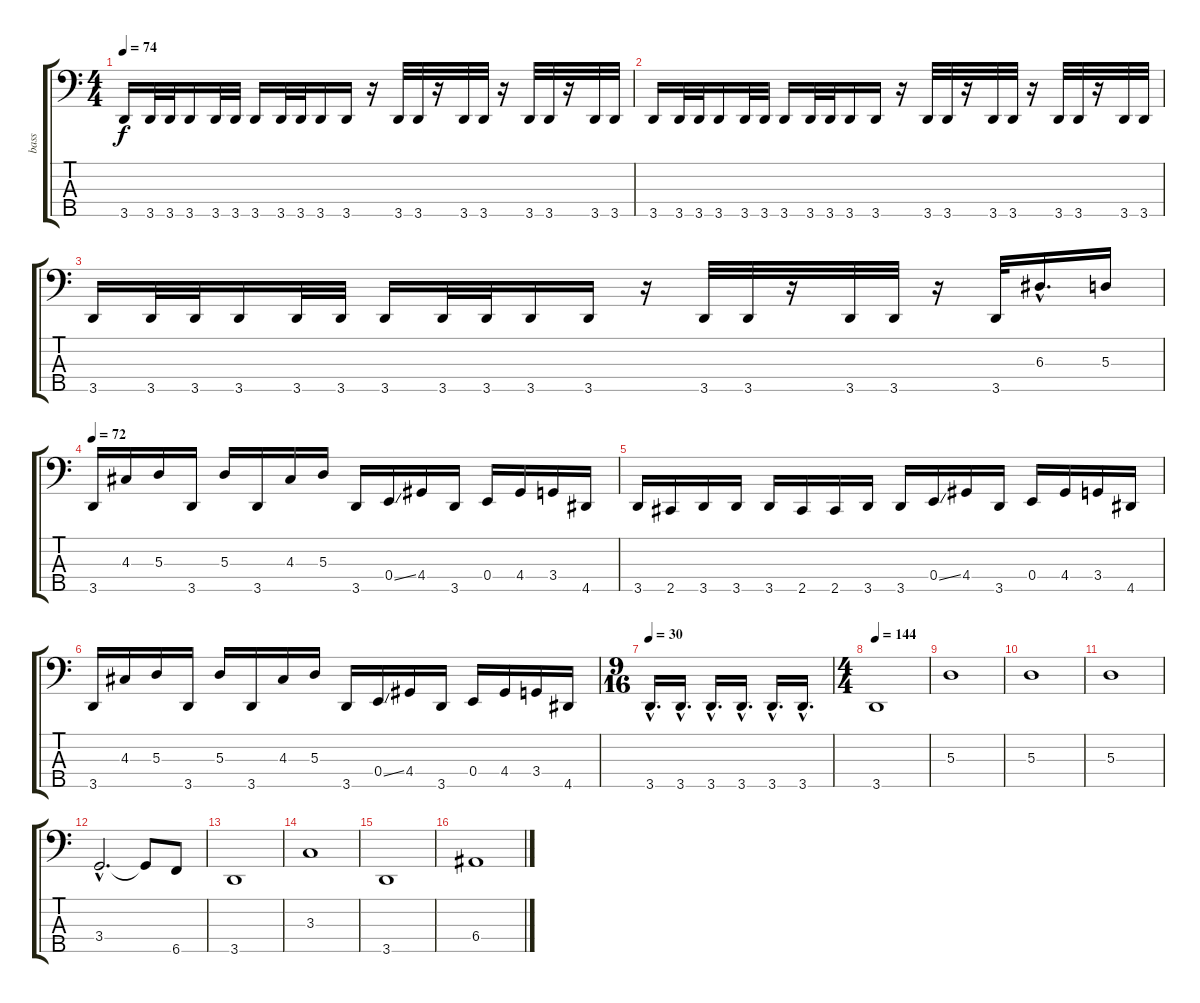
\track ("bass" "bass") {instrument electricbassfinger}
\staff {score tabs}
\tuning (G2 D2 A1 E1 B0) {hide}
\ts (4 4)
\tempo 74
\clef f4
\ks c
3.5.16{dy f} 3.5.32 3.5.32 3.5.16 3.5.32 3.5.32 3.5.16 3.5.32 3.5.32 3.5.16 3.5.16 r.16 3.5.32 3.5.32 r.16 3.5.32 3.5.32 r.16 3.5.32 3.5.32 r.16 3.5.32 3.5.32 |
3.5.16 3.5.32 3.5.32 3.5.16 3.5.32 3.5.32 3.5.16 3.5.32 3.5.32 3.5.16 3.5.16 r.16 3.5.32 3.5.32 r.16 3.5.32 3.5.32 r.16 3.5.32 3.5.32 r.16 3.5.32 3.5.32 |
3.5.16 3.5.32 3.5.32 3.5.16 3.5.32 3.5.32 3.5.16 3.5.32 3.5.32 3.5.16 3.5.16 r.16 3.5.32 3.5.32 r.16 3.5.32 3.5.32 r.16 3.5.32 6.3{hac}.16{d} 5.3.16 |
\tempo 72
3.5.16 4.3.16 5.3.16 3.5.16 5.3.16 3.5.16 4.3.16 5.3.16 3.5.16 0.4{ss}.16 4.4.16 3.5.16 0.4.16 4.4.16 3.4.16 4.5.16 |
3.5.16 2.5.16 3.5.16 3.5.16 3.5.16 2.5.16 2.5.16 3.5.16 3.5.16 0.4{ss}.16 4.4.16 3.5.16 0.4.16 4.4.16 3.4.16 4.5.16 |
3.5.16 4.3.16 5.3.16 3.5.16 5.3.16 3.5.16 4.3.16 5.3.16 3.5.16 0.4{ss}.16 4.4.16 3.5.16 0.4.16 4.4.16 3.4.16 4.5.16 |
\ts (9 16)
\tempo 30
3.5{hac}.16{d} 3.5{hac}.16{d} 3.5{hac}.16{d} 3.5{hac}.16{d} 3.5{hac}.16{d} 3.5{hac}.16{d} |
\ts (4 4)
\tempo 144
3.5.1 |
5.3.1 |
5.3.1 |
5.3.1 |
3.4{hac}.2{d} 3.4{t}.8 6.5.8 |
3.5.1 |
3.3.1 |
3.5.1 |
6.4.1
